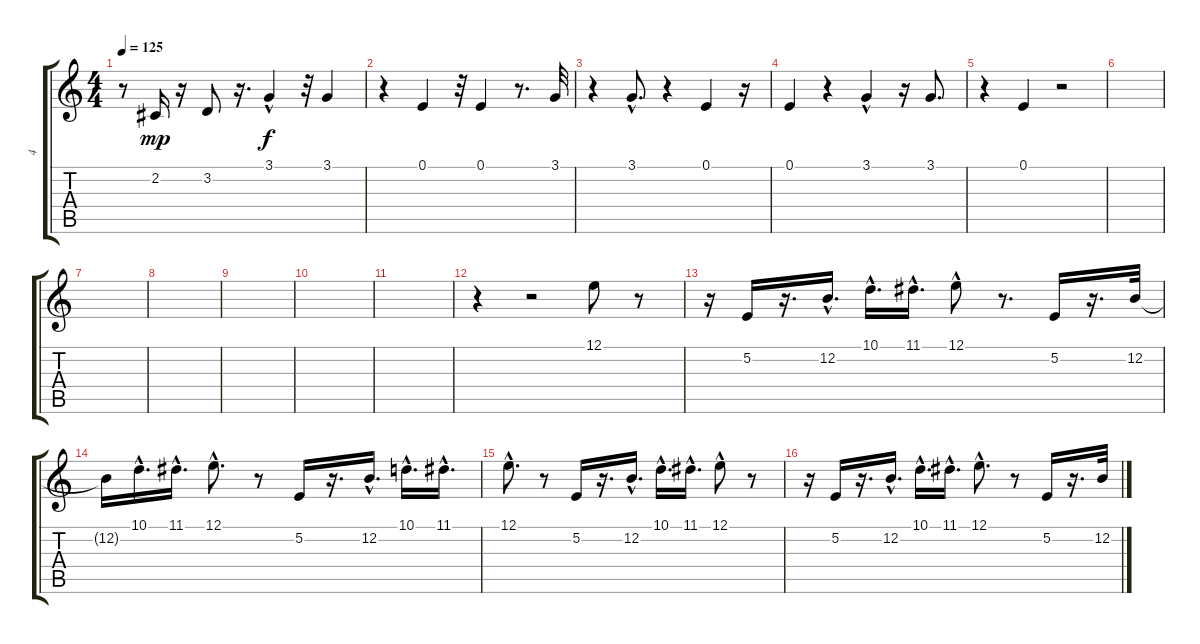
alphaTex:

\track ("4" "4") {instrument tuba}
\staff {score tabs}
\tuning (E4 B3 G3 D3 A2 E2) {hide}
\ts (4 4)
\tempo 125
\clef g2
\ks c
r.8{dy mp} 2.2.16 r.16 3.2.8 r.16{d} 3.1{hac}.4{dy f} r.32 3.1.4 |
r.4 0.1.4 r.32 0.1.4 r.8{d} 3.1.32 |
r.4 3.1{hac}.8{d} r.4 0.1.4 r.16 |
0.1.4 r.4 3.1{hac}.4 r.16 3.1.8{d} |
r.4 0.1.4 r.2 |
|
|
|
|
|
|
r.4 r.2 12.1.8 r.8 |
r.16 5.2.16 r.16{d} 12.2{hac}.16{d} 10.1{hac}.16{d} 11.1{hac}.16{d} 12.1{hac}.8 r.8{d} 5.2.16 r.16{d} 12.2.32 |
12.2{t}.16 10.1{hac}.16{d} 11.1{hac}.16{d} 12.1{hac}.8{d} r.8 5.2.16 r.16{d} 12.2{hac}.16{d} 10.1{hac}.16{d} 11.1{hac}.16{d} |
12.1{hac}.8{d} r.8 5.2.16 r.16{d} 12.2{hac}.16{d} 10.1{hac}.16{d} 11.1{hac}.16{d} 12.1{hac}.8 r.8 |
r.16 5.2.16{volume 0} r.16{d} 12.2{hac}.16{d} 10.1{hac}.16{d} 11.1{hac}.16{d} 12.1{hac}.8{d} r.8 5.2.16 r.16{d} 12.2.32
